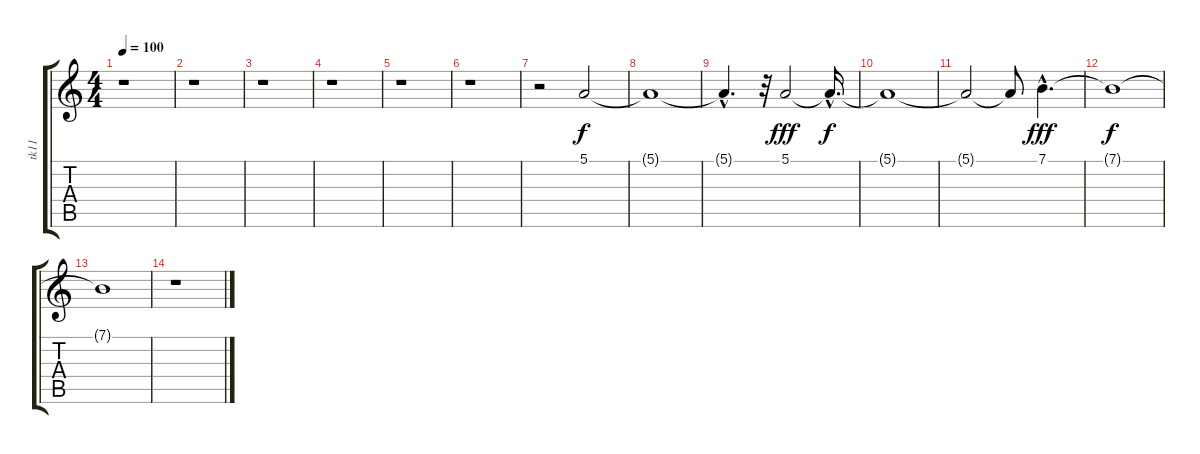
\track ("tk11" "tk11") {instrument seashore}
\staff {score tabs}
\tuning (E4 B3 G3 D3 A2 E2) {hide}
\ts (4 4)
\tempo 100
\clef g2
\ks c
r.1{dy f} |
r.1 |
r.1 |
r.1 |
r.1 |
r.1 |
r.2 5.1.2{balance 8} |
5.1{t}.1 |
5.1{hac t}.4{d} r.32 5.1.2{dy fff} 5.1{hac t}.16{d dy f} |
5.1{t}.1 |
5.1{t}.2 5.1{t}.8 7.1{hac}.4{d dy fff} |
7.1{t}.1{dy f} |
7.1{t}.1 |
r.1
